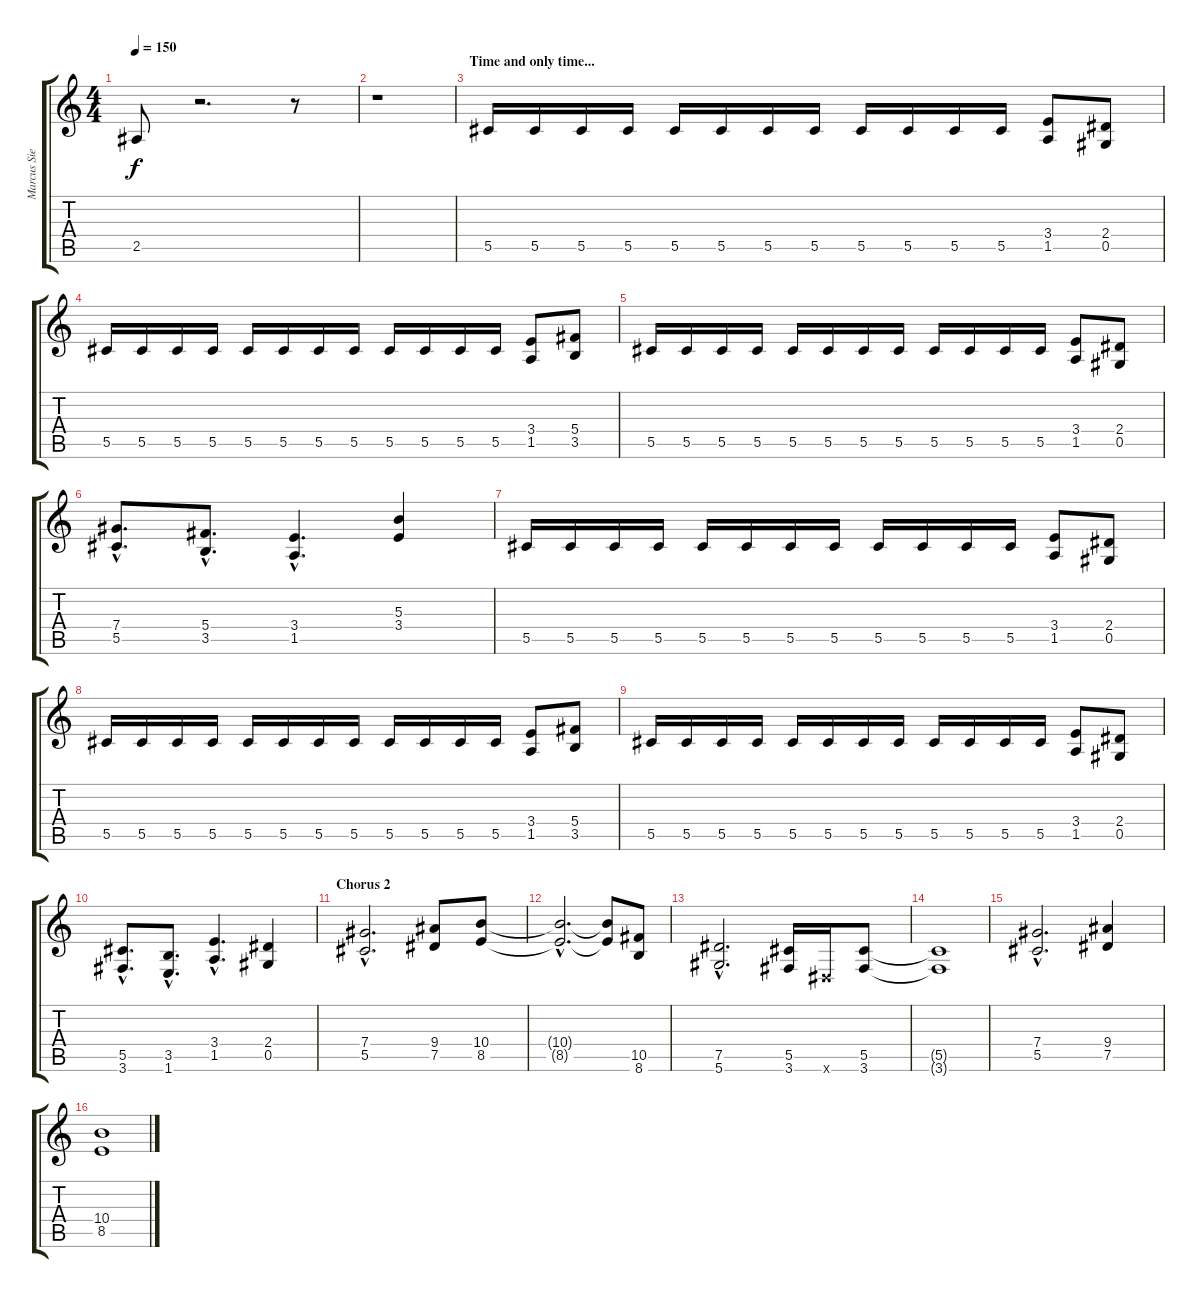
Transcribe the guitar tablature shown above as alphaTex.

\track ("Marcus Siepen" "Marcus Sie") {instrument distortionguitar}
\staff {score tabs}
\tuning (Eb4 Bb3 Gb3 Db3 Ab2 Eb2) {hide}
\ts (4 4)
\tempo 150
\clef g2
\ks c
2.5.8{dy f} r.2{d} r.8 |
r.1 |
\section ("" "Time and only time...")
5.5.16 5.5.16 5.5.16 5.5.16 5.5.16 5.5.16 5.5.16 5.5.16 5.5.16 5.5.16 5.5.16 5.5.16 (3.4 1.5).8 (2.4 0.5).8 |
5.5.16 5.5.16 5.5.16 5.5.16 5.5.16 5.5.16 5.5.16 5.5.16 5.5.16 5.5.16 5.5.16 5.5.16 (3.4 1.5).8 (5.4 3.5).8 |
5.5.16 5.5.16 5.5.16 5.5.16 5.5.16 5.5.16 5.5.16 5.5.16 5.5.16 5.5.16 5.5.16 5.5.16 (3.4 1.5).8 (2.4 0.5).8 |
(7.4{hac} 5.5{hac}).8{d} (5.4{hac} 3.5{hac}).8{d} (3.4{hac} 1.5{hac}).4{d} (5.3 3.4).4 |
5.5.16 5.5.16 5.5.16 5.5.16 5.5.16 5.5.16 5.5.16 5.5.16 5.5.16 5.5.16 5.5.16 5.5.16 (3.4 1.5).8 (2.4 0.5).8 |
5.5.16 5.5.16 5.5.16 5.5.16 5.5.16 5.5.16 5.5.16 5.5.16 5.5.16 5.5.16 5.5.16 5.5.16 (3.4 1.5).8 (5.4 3.5).8 |
5.5.16 5.5.16 5.5.16 5.5.16 5.5.16 5.5.16 5.5.16 5.5.16 5.5.16 5.5.16 5.5.16 5.5.16 (3.4 1.5).8 (2.4 0.5).8 |
(5.5{hac} 3.6{hac}).8{d} (3.5{hac} 1.6{hac}).8{d} (3.4{hac} 1.5{hac}).4{d} (2.4 0.5).4 |
\section ("" "Chorus 2")
(7.4{hac} 5.5{hac}).2{d} (9.4 7.5).8 (10.4 8.5).8 |
(10.4{hac t} 8.5{hac t}).2{d} (10.4{t} 8.5{t}).8 (10.5 8.6).8 |
(7.5{hac} 5.6{hac}).2{d} (5.5 3.6).16 0.6{x}.16 (5.5 3.6).8 |
(5.5{t} 3.6{t}).1 |
(7.4{hac} 5.5{hac}).2{d} (9.4 7.5).4 |
(10.4 8.5).1
